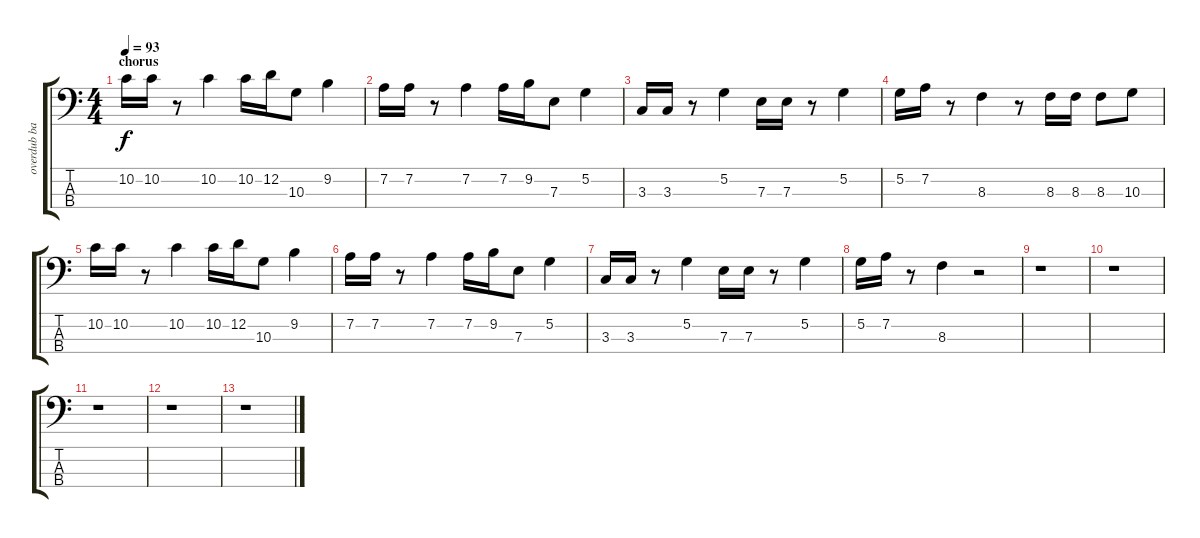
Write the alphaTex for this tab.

\track ("overdub bass" "overdub ba") {instrument acousticbass}
\staff {score tabs}
\tuning (G2 D2 A1 E1) {hide}
\ts (4 4)
\section ("" "chorus")
\tempo 93
\clef f4
\ks c
10.2.16{dy f} 10.2.16 r.8 10.2.4 10.2.16 12.2.16 10.3.8 9.2.4 |
7.2.16 7.2.16 r.8 7.2.4 7.2.16 9.2.16 7.3.8 5.2.4 |
3.3.16 3.3.16 r.8 5.2.4 7.3.16 7.3.16 r.8 5.2.4 |
5.2.16 7.2.16 r.8 8.3.4 r.8 8.3.16 8.3.16 8.3.8 10.3.8 |
10.2.16 10.2.16 r.8 10.2.4 10.2.16 12.2.16 10.3.8 9.2.4 |
7.2.16 7.2.16 r.8 7.2.4 7.2.16 9.2.16 7.3.8 5.2.4 |
3.3.16 3.3.16 r.8 5.2.4 7.3.16 7.3.16 r.8 5.2.4 |
5.2.16 7.2.16 r.8 8.3.4 r.2 |
r.1 |
r.1 |
r.1 |
r.1 |
r.1
